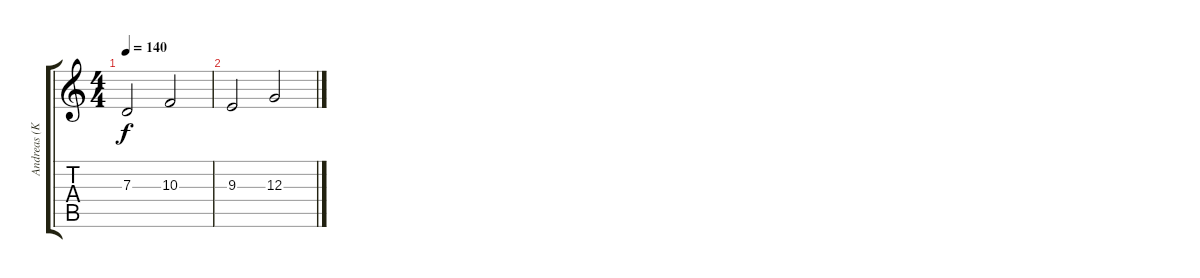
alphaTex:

\track ("Andreas (Keyboard)" "Andreas (K") {instrument tremolostrings}
\staff {score tabs}
\tuning (E4 B3 G3 D3 A2 E2) {hide}
\ts (4 4)
\tempo 140
\clef g2
\ks c
7.3.2{dy f} 10.3.2 |
9.3.2 12.3.2
